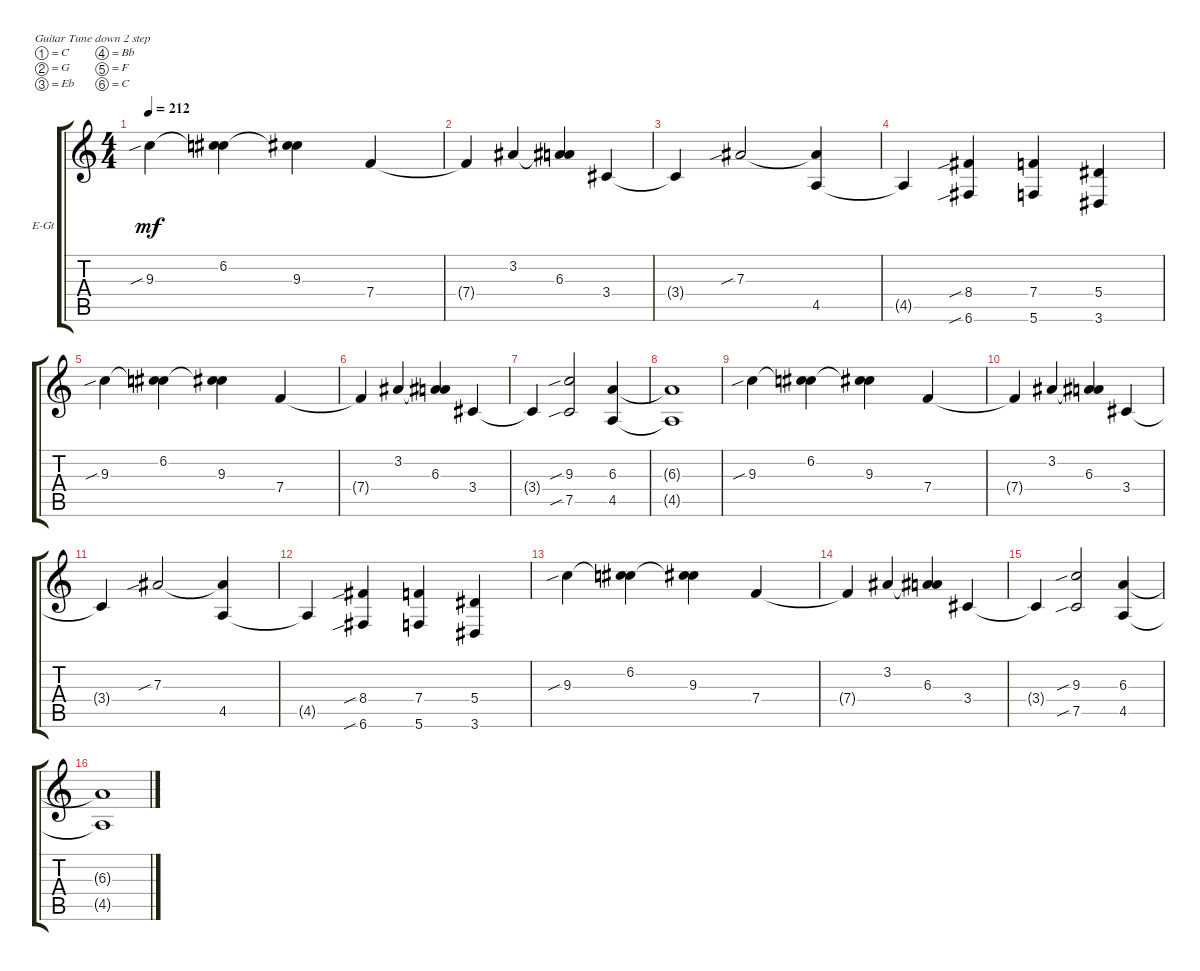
\defaultSystemsLayout 4
\bracketExtendMode groupsimilarinstruments
\firstSystemTrackNameOrientation horizontal
\otherSystemsTrackNameOrientation horizontal
\track ("Leads" "E-Gt") {instrument overdrivenguitar}
\staff {score tabs}
\tuning (C4 G3 Eb3 Bb2 F2 C2)
\ts (4 4)
\tempo 212
\clef g2
\ks c
9.3{sib}.4{dy mf} (6.2 9.3{t}).4 (9.3 6.2{t}).4 7.4.4 |
7.4{t}.4 3.2.4 (6.3 3.2{t}).4 3.4.4 |
3.4{t}.4 7.3{sib}.2 (4.5 7.3{t}).4 |
4.5{t}.4 (8.4{sib} 6.6{sib}).4 (7.4 5.6).4 (5.4 3.6).4 |
9.3{sib}.4 (6.2 9.3{t}).4 (9.3 6.2{t}).4 7.4.4 |
7.4{t}.4 3.2.4 (6.3 3.2{t}).4 3.4.4 |
3.4{t}.4 (9.3{sib} 7.5{sib}).2 (4.5 6.3).4 |
(6.3{t} 4.5{t}).1 |
9.3{sib}.4 (6.2 9.3{t}).4 (9.3 6.2{t}).4 7.4.4 |
7.4{t}.4 3.2.4 (6.3 3.2{t}).4 3.4.4 |
3.4{t}.4 7.3{sib}.2 (4.5 7.3{t}).4 |
4.5{t}.4 (8.4{sib} 6.6{sib}).4 (7.4 5.6).4 (5.4 3.6).4 |
9.3{sib}.4 (6.2 9.3{t}).4 (9.3 6.2{t}).4 7.4.4 |
7.4{t}.4 3.2.4 (6.3 3.2{t}).4 3.4.4 |
3.4{t}.4 (9.3{sib} 7.5{sib}).2 (4.5 6.3).4 |
(6.3{t} 4.5{t}).1
